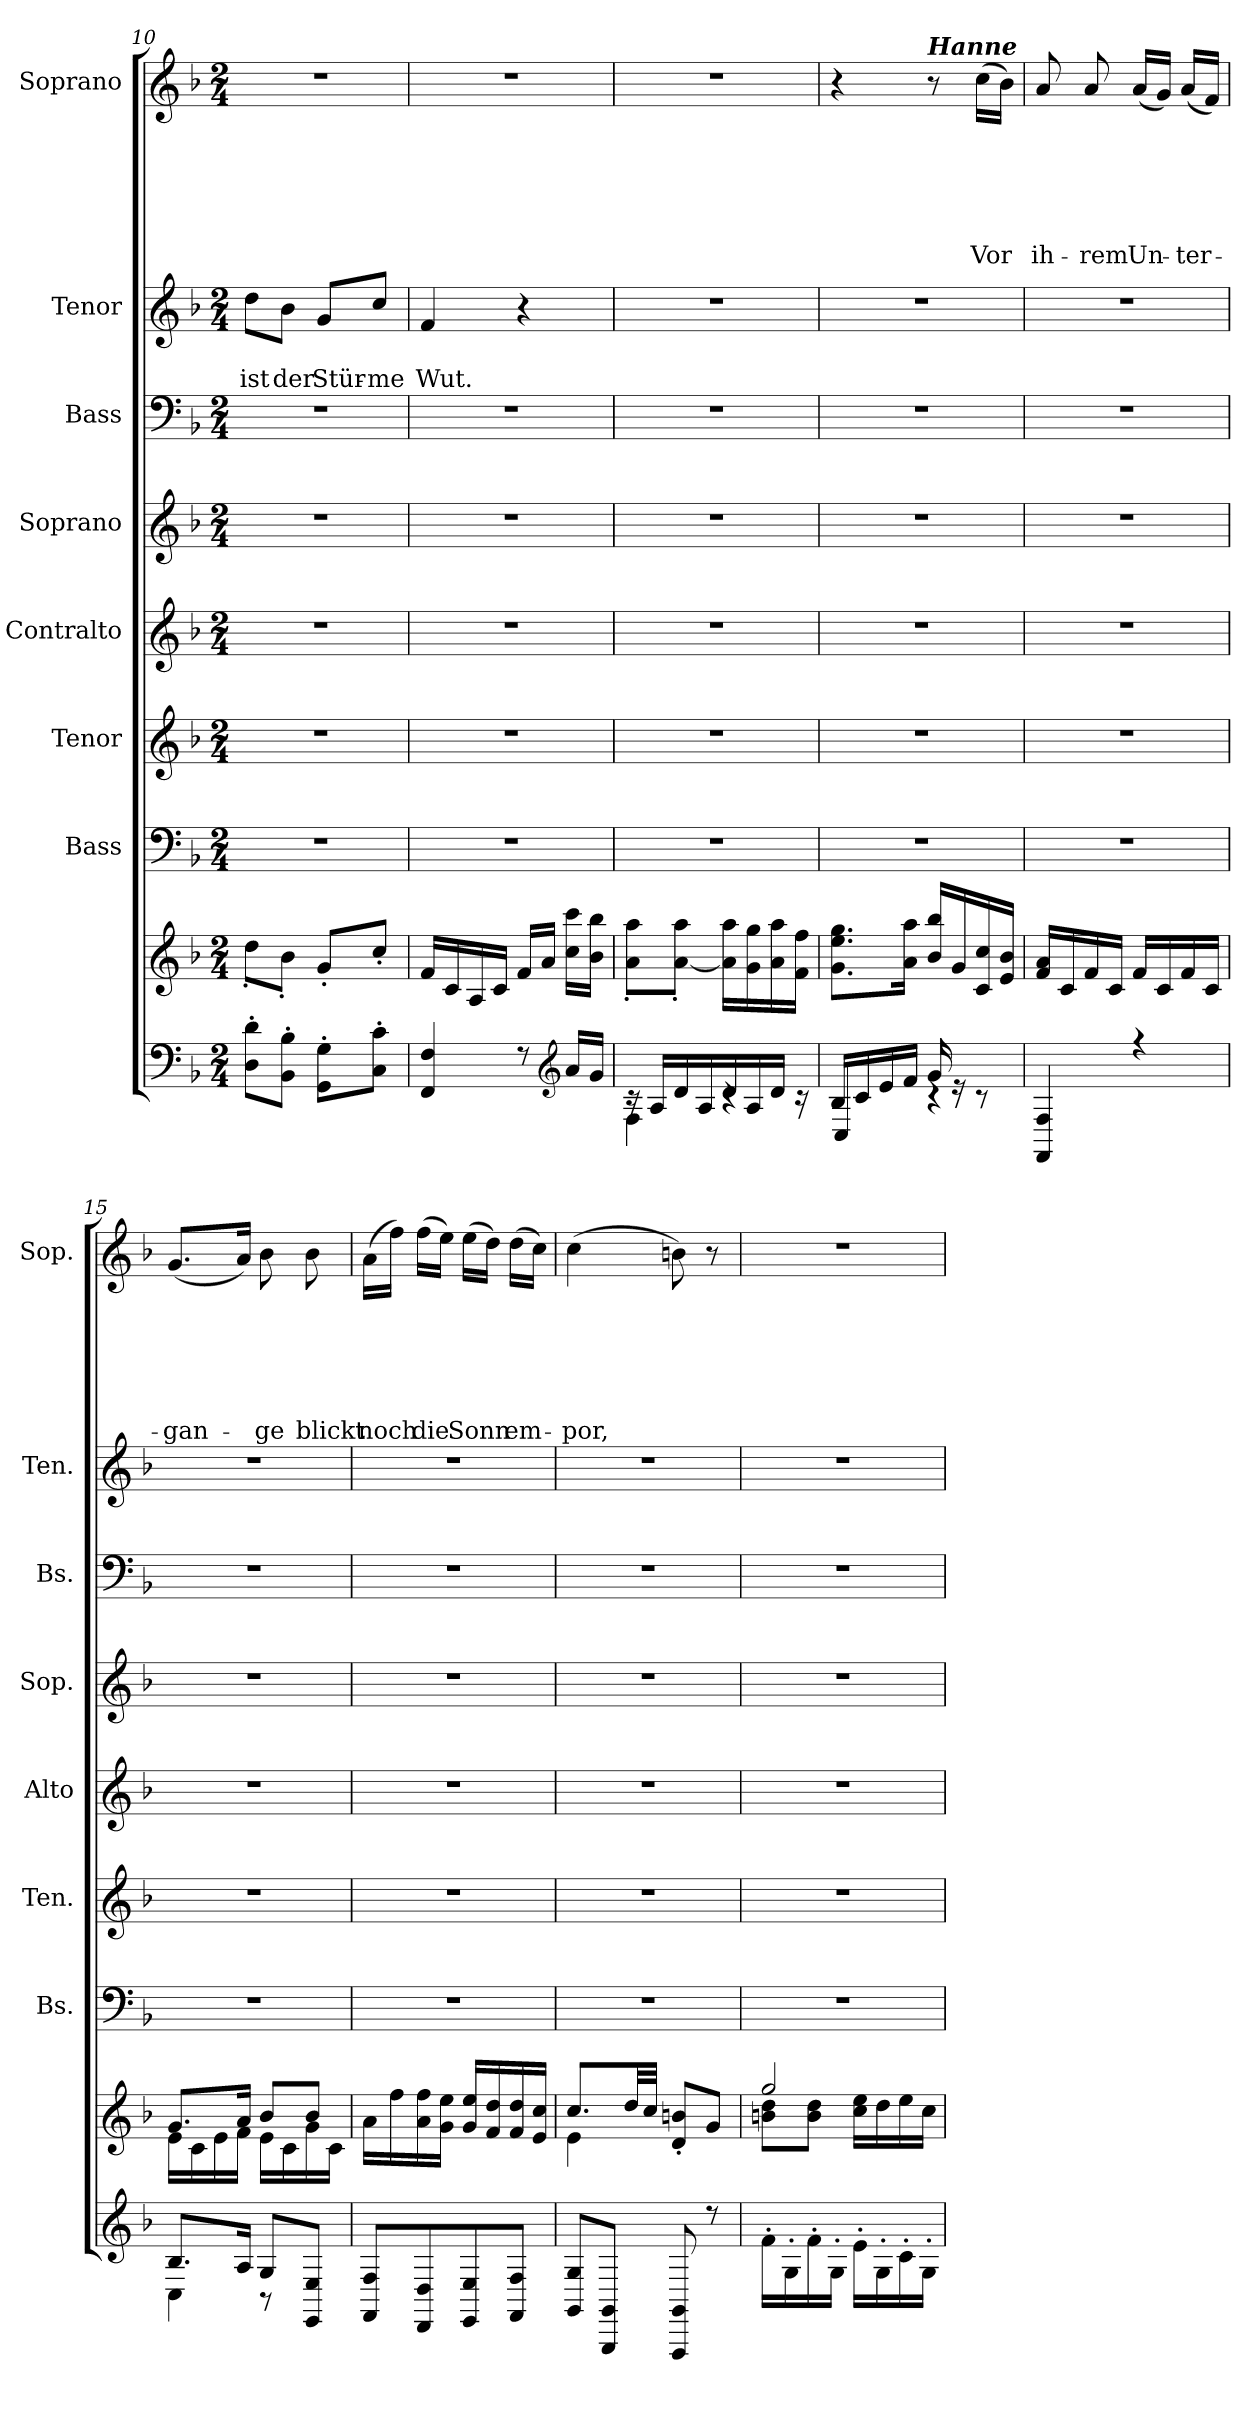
**kern	**kern	**kern	**kern	**kern	**kern	**kern	**kern	**text	**text	**kern	**text	**text	**text	**text	**text	**text
*part9	*part8	*part7	*part6	*part5	*part4	*part3	*part2	*part2	*part2	*part1	*part1	*part1	*part1	*part1	*part1	*part1
*staff9	*staff8	*staff7	*staff6	*staff5	*staff4	*staff3	*staff2	*staff2	*staff2	*staff1	*staff1	*staff1	*staff1	*staff1	*staff1	*staff1
*	*	*I"Bass	*I"Tenor	*I"Contralto	*I"Soprano	*I"Bass	*I"Tenor	*	*	*I"Soprano	*	*	*	*	*	*
*	*	*I'Bs.	*I'Ten.	*I'Alto	*I'Sop.	*I'Bs.	*I'Ten.	*	*	*I'Sop.	*	*	*	*	*	*
*clefF4	*clefG2	*clefF4	*clefG2	*clefG2	*clefG2	*clefF4	*clefG2	*	*	*clefG2	*	*	*	*	*	*
*	*	*	*ITrd7c12	*	*	*	*ITrd7c12	*	*	*	*	*	*	*	*	*
*k[b-]	*k[b-]	*k[b-]	*k[b-]	*k[b-]	*k[b-]	*k[b-]	*k[b-]	*	*	*k[b-]	*	*	*	*	*	*
*F:	*F:	*F:	*F:	*F:	*F:	*F:	*F:	*	*	*F:	*	*	*	*	*	*
*M2/4	*M2/4	*M2/4	*M2/4	*M2/4	*M2/4	*M2/4	*M2/4	*	*	*M2/4	*	*	*	*	*	*
=10	=10	=10	=10	=10	=10	=10	=10	=10	=10	=10	=10	=10	=10	=10	=10	=10
*^	*^	*	*	*	*	*	*	*	*	*	*	*	*	*	*	*
*	*	*	*^	*	*	*	*	*	*	*	*	*	*	*	*	*	*	*
*	*	*	*	*^	*	*	*	*	*	*	*	*	*	*	*	*	*	*	*
!	!	!	!	!	!	!LO:N:vis=1	!LO:N:vis=1	!LO:N:vis=1	!LO:N:vis=1	!LO:N:vis=1	!	!	!LO:LY:b	!LO:N:vis=1	!	!	!	!	!	!
8D\'> 8d\'>L	2ryy	2ryy	2ryy	2ryy	8dd'>\L	2r	2r	2r	2r	2r	8d\L	.	ist	2r	.	.	.	.	.	.
!	!	!	!	!	!	!	!	!	!	!	!	!	!LO:LY:b	!	!	!	!	!	!	!
8BB-\'> 8B-\'>J	.	.	.	.	8b-'>\J	.	.	.	.	.	8B-\J	.	der	.	.	.	.	.	.	.
!	!	!	!	!	!	!	!	!	!	!	!	!	!LO:LY:b	!	!	!	!	!	!	!
8GG\'> 8G\'>L	.	.	.	.	8g'>/L	.	.	.	.	.	8G/L	.	Stür-	.	.	.	.	.	.	.
!	!	!	!	!	!	!	!	!	!	!	!	!	!LO:LY:b	!	!	!	!	!	!	!
8C\'> 8c\'>J	.	.	.	.	8cc'>/J	.	.	.	.	.	8c/J	.	-me	.	.	.	.	.	.	.
!!LO:PB:g=z
=11	=11	=11	=11	=11	=11	=11	=11	=11	=11	=11	=11	=11	=11	=11	=11	=11	=11	=11	=11	=11
!	!	!	!	!	!	!LO:N:vis=1	!LO:N:vis=1	!LO:N:vis=1	!LO:N:vis=1	!LO:N:vis=1	!	!	!LO:LY:b	!LO:N:vis=1	!	!	!	!	!	!
4FF/ 4F/	2ryy	2ryy	2ryy	2ryy	16f/LL	2r	2r	2r	2r	2r	4F/	.	Wut.	2r	.	.	.	.	.	.
.	.	.	.	.	16c/	.	.	.	.	.	.	.	.	.	.	.	.	.	.	.
.	.	.	.	.	16A/	.	.	.	.	.	.	.	.	.	.	.	.	.	.	.
.	.	.	.	.	16c/JJ	.	.	.	.	.	.	.	.	.	.	.	.	.	.	.
8r	.	.	.	.	16f/LL	.	.	.	.	.	4r	.	.	.	.	.	.	.	.	.
.	.	.	.	.	16a/JJ	.	.	.	.	.	.	.	.	.	.	.	.	.	.	.
*clefG2	*	*	*	*	*	*	*	*	*	*	*	*	*	*	*	*	*	*	*	*
16a/LL	.	.	.	.	16cc\ 16ccc\LL	.	.	.	.	.	.	.	.	.	.	.	.	.	.	.
16g/JJ	.	.	.	.	16b-\ 16bb-\JJ	.	.	.	.	.	.	.	.	.	.	.	.	.	.	.
=12	=12	=12	=12	=12	=12	=12	=12	=12	=12	=12	=12	=12	=12	=12	=12	=12	=12	=12	=12	=12
!	!	!	!	!	!	!LO:N:vis=1	!LO:N:vis=1	!LO:N:vis=1	!LO:N:vis=1	!LO:N:vis=1	!	!	!	!LO:N:vis=1	!	!	!	!	!	!
16rc	4F\	2ryy	2ryy	2ryy	8a\'> 8aa\'>L	2r	2r	2r	2r	2r	2r	.	.	2r	.	.	.	.	.	.
16A/LL	.	.	.	.	.	.	.	.	.	.	.	.	.	.	.	.	.	.	.	.
16d/	.	.	.	.	[<8a\'> 8aa\'>J	.	.	.	.	.	.	.	.	.	.	.	.	.	.	.
16A/	.	.	.	.	.	.	.	.	.	.	.	.	.	.	.	.	.	.	.	.
16d/	4rc	.	.	.	16a\] 16aa\LL	.	.	.	.	.	.	.	.	.	.	.	.	.	.	.
16A/	.	.	.	.	16g\ 16gg\	.	.	.	.	.	.	.	.	.	.	.	.	.	.	.
16d/JJ	.	.	.	.	16a\ 16aa\	.	.	.	.	.	.	.	.	.	.	.	.	.	.	.
16rc	.	.	.	.	16f\ 16ff\JJ	.	.	.	.	.	.	.	.	.	.	.	.	.	.	.
=13	=13	=13	=13	=13	=13	=13	=13	=13	=13	=13	=13	=13	=13	=13	=13	=13	=13	=13	=13	=13
!	!	!	!	!	!	!LO:N:vis=1	!LO:N:vis=1	!LO:N:vis=1	!LO:N:vis=1	!LO:N:vis=1	!LO:N:vis=1	!	!	!	!	!	!	!	!	!
16B-/LL	4C/	2ryy	2ryy	2ryy	8.g\ 8.ee\ 8.gg\L	2r	2r	2r	2r	2r	2r	.	.	4r	.	.	.	.	.	.
16c/	.	.	.	.	.	.	.	.	.	.	.	.	.	.	.	.	.	.	.	.
16e/	.	.	.	.	.	.	.	.	.	.	.	.	.	.	.	.	.	.	.	.
16f/JJ	.	.	.	.	16a\ 16aa\Jk	.	.	.	.	.	.	.	.	.	.	.	.	.	.	.
!	!	!	!	!	!	!	!	!	!	!	!	!	!	!LO:TX:a:Bi:t=Hanne	!	!	!	!	!	!
16g/	4rc	.	.	.	16b-/ 16bb-/LL	.	.	.	.	.	.	.	.	8r	.	.	.	.	.	.
16re	.	.	.	.	16g/	.	.	.	.	.	.	.	.	.	.	.	.	.	.	.
!	!	!	!	!	!	!	!	!	!	!	!	!	!	!	!	!	!	!	!	!LO:LY:b
8rc	.	.	.	.	16c/ 16cc/	.	.	.	.	.	.	.	.	(>16cc\LL	.	.	.	.	.	Vor
.	.	.	.	.	16e/ 16b-/JJ	.	.	.	.	.	.	.	.	16b-\JJ)	.	.	.	.	.	.
=14	=14	=14	=14	=14	=14	=14	=14	=14	=14	=14	=14	=14	=14	=14	=14	=14	=14	=14	=14	=14
!	!	!	!	!	!	!LO:N:vis=1	!LO:N:vis=1	!LO:N:vis=1	!LO:N:vis=1	!LO:N:vis=1	!LO:N:vis=1	!	!	!	!	!	!	!	!	!LO:LY:b
4FF/ 4F/	2ryy	2ryy	2ryy	2ryy	16f/ 16a/LL	2r	2r	2r	2r	2r	2r	.	.	8a/	.	.	.	.	.	ih-
.	.	.	.	.	16c/	.	.	.	.	.	.	.	.	.	.	.	.	.	.	.
!	!	!	!	!	!	!	!	!	!	!	!	!	!	!	!	!	!	!	!	!LO:LY:b
.	.	.	.	.	16f/	.	.	.	.	.	.	.	.	8a/	.	.	.	.	.	-rem
.	.	.	.	.	16c/JJ	.	.	.	.	.	.	.	.	.	.	.	.	.	.	.
!	!	!	!	!	!	!	!	!	!	!	!	!	!	!	!	!	!	!	!	!LO:LY:b
4r	.	.	.	.	16f/LL	.	.	.	.	.	.	.	.	(<16a/LL	.	.	.	.	.	Un-
.	.	.	.	.	16c/	.	.	.	.	.	.	.	.	16g/JJ)	.	.	.	.	.	.
!	!	!	!	!	!	!	!	!	!	!	!	!	!	!	!	!	!	!	!	!LO:LY:b
.	.	.	.	.	16f/	.	.	.	.	.	.	.	.	(<16a/LL	.	.	.	.	.	-ter-
.	.	.	.	.	16c/JJ	.	.	.	.	.	.	.	.	16f/JJ)	.	.	.	.	.	.
!!LO:PB:g=z
=15	=15	=15	=15	=15	=15	=15	=15	=15	=15	=15	=15	=15	=15	=15	=15	=15	=15	=15	=15	=15
!	!	!	!	!	!	!LO:N:vis=1	!LO:N:vis=1	!LO:N:vis=1	!LO:N:vis=1	!LO:N:vis=1	!LO:N:vis=1	!	!	!	!	!	!	!	!	!LO:LY:b
8.B-/L	4C\	2ryy	2ryy	8.g/L	16e\LL	2r	2r	2r	2r	2r	2r	.	.	(<8.g/L	.	.	.	.	.	-gan-
.	.	.	.	.	16c\	.	.	.	.	.	.	.	.	.	.	.	.	.	.	.
.	.	.	.	.	16e\	.	.	.	.	.	.	.	.	.	.	.	.	.	.	.
16A/Jk	.	.	.	16a/Jk	16f\JJ	.	.	.	.	.	.	.	.	16a/Jk)	.	.	.	.	.	.
!	!	!	!	!	!	!	!	!	!	!	!	!	!	!	!	!	!	!	!	!LO:LY:b
8G/L	8rBB	.	.	8b-/L	16e\LL	.	.	.	.	.	.	.	.	8b-\	.	.	.	.	.	-ge
.	.	.	.	.	16c\	.	.	.	.	.	.	.	.	.	.	.	.	.	.	.
!	!	!	!	!	!	!	!	!	!	!	!	!	!	!	!	!	!	!	!	!LO:LY:b
8EE/ 8E/J	8ryy	.	.	8b-/J	16g\	.	.	.	.	.	.	.	.	8b-\	.	.	.	.	.	blickt
.	.	.	.	.	16c\JJ	.	.	.	.	.	.	.	.	.	.	.	.	.	.	.
=16	=16	=16	=16	=16	=16	=16	=16	=16	=16	=16	=16	=16	=16	=16	=16	=16	=16	=16	=16	=16
!	!	!	!	!	!	!LO:N:vis=1	!LO:N:vis=1	!LO:N:vis=1	!LO:N:vis=1	!LO:N:vis=1	!LO:N:vis=1	!	!	!	!	!	!	!	!	!LO:LY:b
8FF/ 8F/L	2ryy	2ryy	2ryy	2ryy	16a\LL	2r	2r	2r	2r	2r	2r	.	.	(>16a\LL	.	.	.	.	.	noch
.	.	.	.	.	16ff\	.	.	.	.	.	.	.	.	16ff\JJ)	.	.	.	.	.	.
!	!	!	!	!	!	!	!	!	!	!	!	!	!	!	!	!	!	!	!	!LO:LY:b
8DD/ 8D/	.	.	.	.	16a\ 16ff\	.	.	.	.	.	.	.	.	(>16ff\LL	.	.	.	.	.	die
.	.	.	.	.	16g\ 16ee\JJ	.	.	.	.	.	.	.	.	16ee\JJ)	.	.	.	.	.	.
!	!	!	!	!	!	!	!	!	!	!	!	!	!	!	!	!	!	!	!	!LO:LY:b
8EE/ 8E/	.	.	.	.	16g/ 16ee/LL	.	.	.	.	.	.	.	.	(>16ee\LL	.	.	.	.	.	Sonn
.	.	.	.	.	16f/ 16dd/	.	.	.	.	.	.	.	.	16dd\JJ)	.	.	.	.	.	.
!	!	!	!	!	!	!	!	!	!	!	!	!	!	!	!	!	!	!	!	!LO:LY:b
8FF/ 8F/J	.	.	.	.	16f/ 16dd/	.	.	.	.	.	.	.	.	(>16dd\LL	.	.	.	.	.	em-
.	.	.	.	.	16e/ 16cc/JJ	.	.	.	.	.	.	.	.	16cc\JJ)	.	.	.	.	.	.
=17	=17	=17	=17	=17	=17	=17	=17	=17	=17	=17	=17	=17	=17	=17	=17	=17	=17	=17	=17	=17
!	!	!	!	!	!	!LO:N:vis=1	!LO:N:vis=1	!LO:N:vis=1	!LO:N:vis=1	!LO:N:vis=1	!LO:N:vis=1	!	!	!	!	!	!	!	!	!LO:LY:b
8GG/ 8G/L	2ryy	2ryy	2ryy	4e\	8.cc/L	2r	2r	2r	2r	2r	2r	.	.	(>4cc\	.	.	.	.	.	-por,
8GGG/ 8GG/J	.	.	.	.	.	.	.	.	.	.	.	.	.	.	.	.	.	.	.	.
.	.	.	.	.	32dd/LL	.	.	.	.	.	.	.	.	.	.	.	.	.	.	.
.	.	.	.	.	32cc/JJJ	.	.	.	.	.	.	.	.	.	.	.	.	.	.	.
8FFF/ 8GG/	.	.	.	4ryy	8d/'> 8bn/'>L	.	.	.	.	.	.	.	.	8bn\)	.	.	.	.	.	.
8r	.	.	.	.	8g/J	.	.	.	.	.	.	.	.	8r	.	.	.	.	.	.
=18	=18	=18	=18	=18	=18	=18	=18	=18	=18	=18	=18	=18	=18	=18	=18	=18	=18	=18	=18	=18
!	!	!	!	!	!	!LO:N:vis=1	!LO:N:vis=1	!LO:N:vis=1	!LO:N:vis=1	!LO:N:vis=1	!LO:N:vis=1	!	!	!LO:N:vis=1	!	!	!	!	!	!
16f'<\LL	2ryy	2ryy	2ryy	2gg/	8bn\ 8dd\L	2r	2r	2r	2r	2r	2r	.	.	2r	.	.	.	.	.	.
16G'>\	.	.	.	.	.	.	.	.	.	.	.	.	.	.	.	.	.	.	.	.
16f'>\	.	.	.	.	8b\ 8dd\J	.	.	.	.	.	.	.	.	.	.	.	.	.	.	.
16G'>\JJ	.	.	.	.	.	.	.	.	.	.	.	.	.	.	.	.	.	.	.	.
16e'<\LL	.	.	.	.	16cc\ 16ee\LL	.	.	.	.	.	.	.	.	.	.	.	.	.	.	.
16G'>\	.	.	.	.	16dd\	.	.	.	.	.	.	.	.	.	.	.	.	.	.	.
16c'>\	.	.	.	.	16ee\	.	.	.	.	.	.	.	.	.	.	.	.	.	.	.
16G'>\JJ	.	.	.	.	16cc\JJ	.	.	.	.	.	.	.	.	.	.	.	.	.	.	.
*v	*v	*	*	*	*	*	*	*	*	*	*	*	*	*	*	*	*	*	*	*
*	*v	*v	*v	*v	*	*	*	*	*	*	*	*	*	*	*	*	*	*	*
=	=	=	=	=	=	=	=	=	=	=	=	=	=	=	=	=
*-	*-	*-	*-	*-	*-	*-	*-	*-	*-	*-	*-	*-	*-	*-	*-	*-
